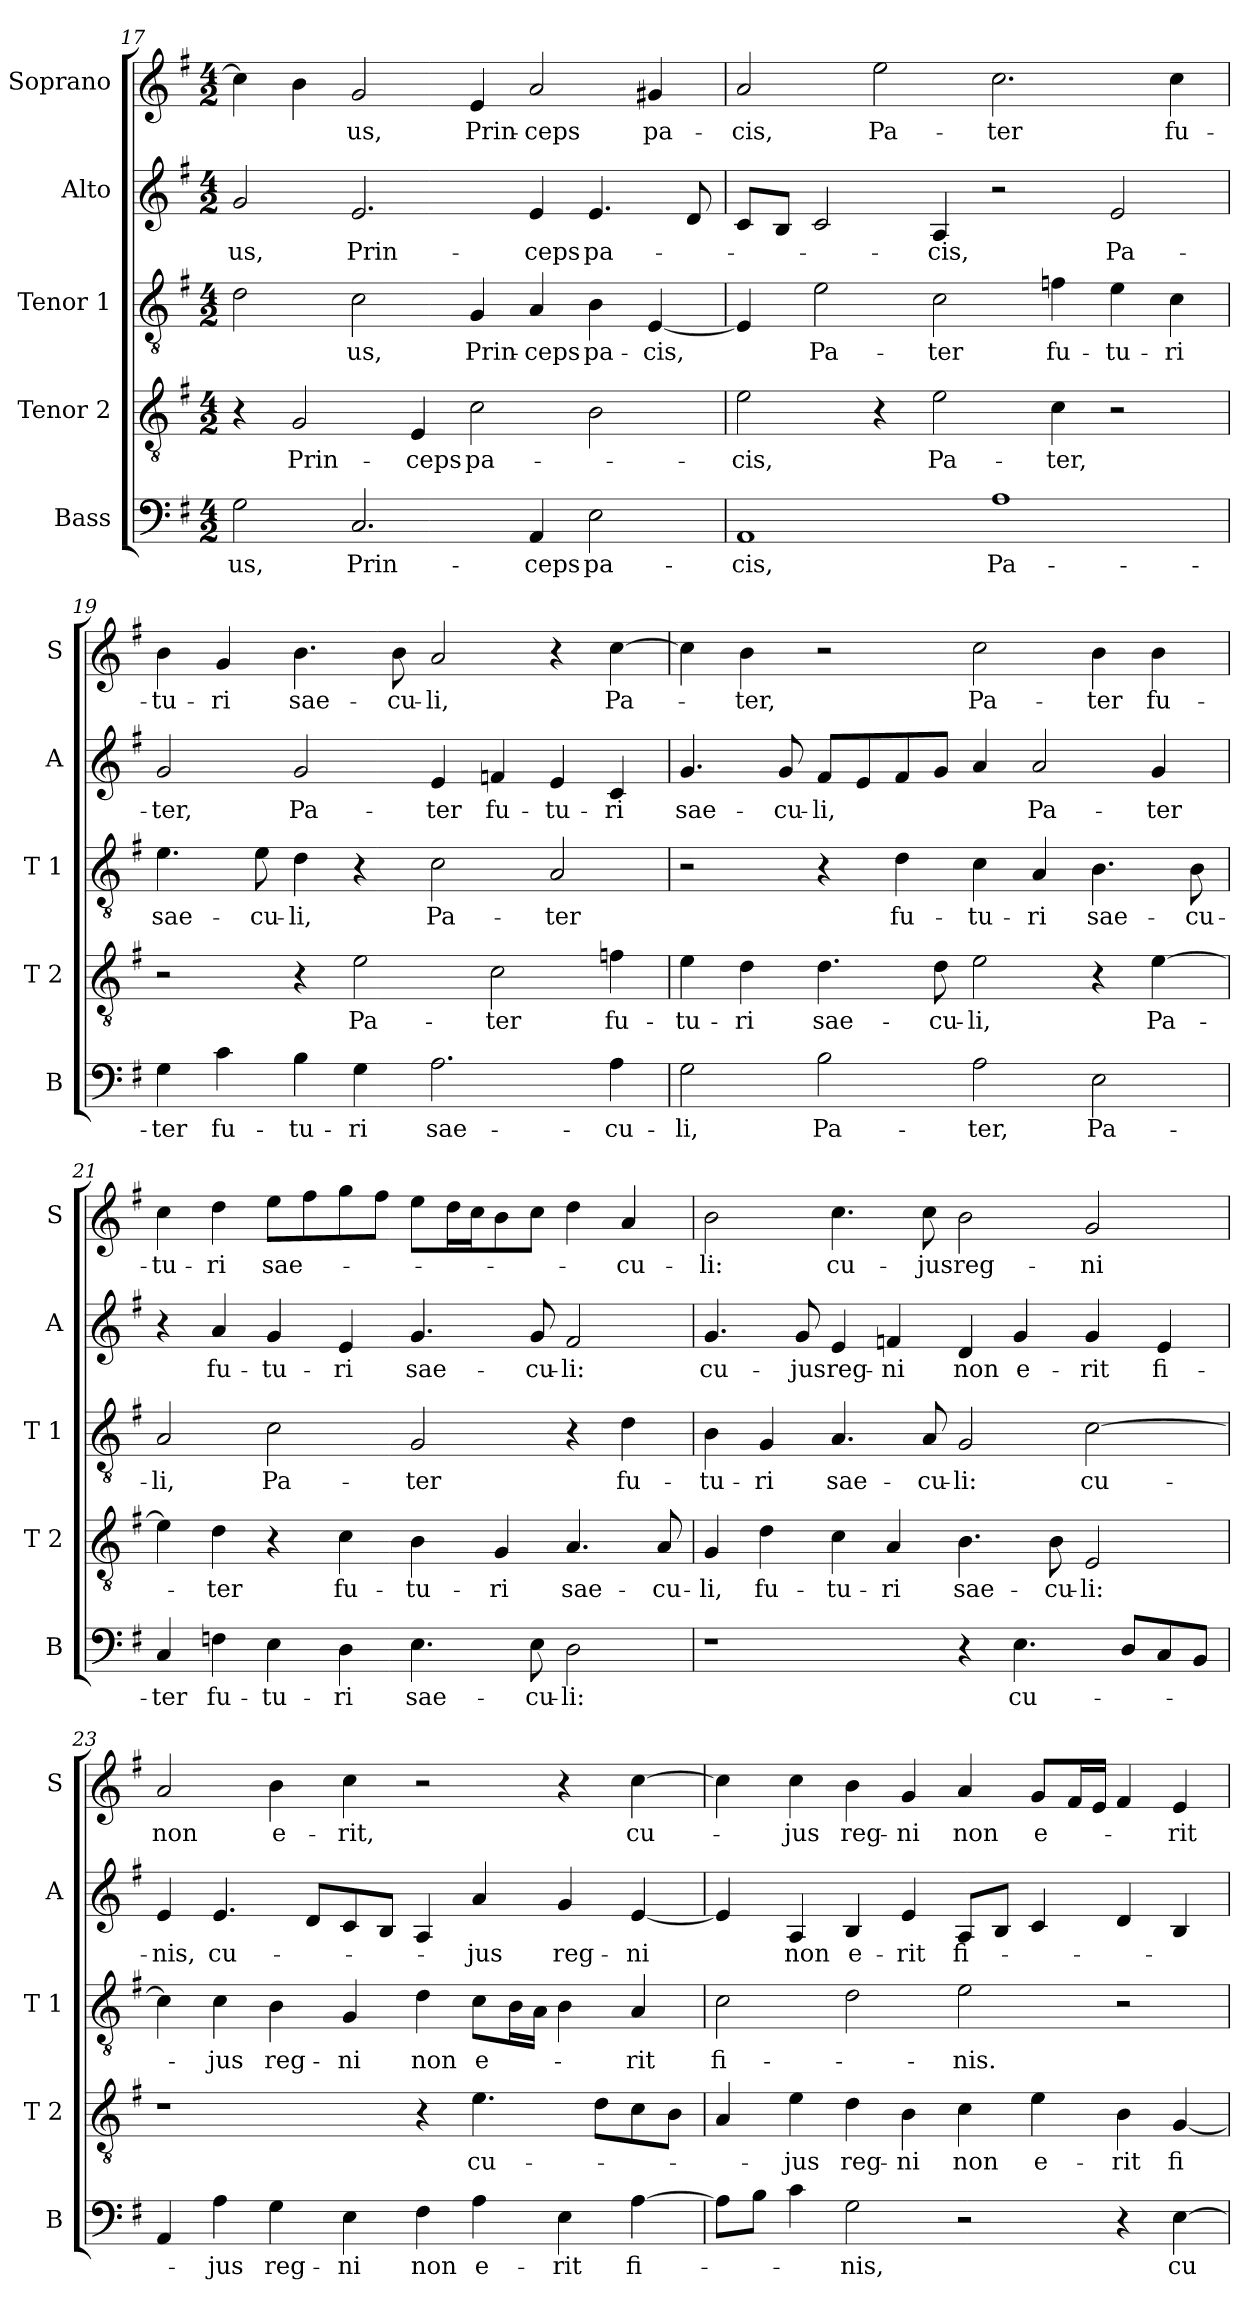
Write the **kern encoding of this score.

**kern	**text	**kern	**text	**kern	**text	**kern	**text	**kern	**text
*part5	*part5	*part4	*part4	*part3	*part3	*part2	*part2	*part1	*part1
*staff5	*staff5	*staff4	*staff4	*staff3	*staff3	*staff2	*staff2	*staff1	*staff1
*I"Bass	*	*I"Tenor 2	*	*I"Tenor 1	*	*I"Alto	*	*I"Soprano	*
*I'B	*	*I'T 2	*	*I'T 1	*	*I'A	*	*I'S	*
*clefF4	*	*clefGv2	*	*clefGv2	*	*clefG2	*	*clefG2	*
*k[f#]	*	*k[f#]	*	*k[f#]	*	*k[f#]	*	*k[f#]	*
*G:	*	*G:	*	*G:	*	*G:	*	*G:	*
*M4/2	*	*M4/2	*	*M4/2	*	*M4/2	*	*M4/2	*
=17	=17	=17	=17	=17	=17	=17	=17	=17	=17
!	!LO:LY:b	!	!	!	!	!	!LO:LY:b	!	!
2G\	-us,	4r	.	2d\	.	2g/	-us,	4cc\]	.
!	!	!	!LO:LY:b	!	!	!	!	!	!
.	.	2G/	Prin-	.	.	.	.	4b\	.
!	!LO:LY:b	!	!	!	!LO:LY:b	!	!LO:LY:b	!	!LO:LY:b
2.C/	Prin-	.	.	2c\	-us,	2.e/	Prin-	2g/	-us,
!	!	!	!LO:LY:b	!	!	!	!	!	!
.	.	4E/	-ceps	.	.	.	.	.	.
!	!	!	!LO:LY:b	!	!LO:LY:b	!	!	!	!LO:LY:b
.	.	2c\	pa-	4G/	Prin-	.	.	4e/	Prin-
!	!LO:LY:b	!	!	!	!LO:LY:b	!	!LO:LY:b	!	!LO:LY:b
4AA/	-ceps	.	.	4A/	-ceps	4e/	-ceps	2a/	-ceps
!	!LO:LY:b	!	!	!	!LO:LY:b	!	!LO:LY:b	!	!
2E\	pa-	2B\	.	4B\	pa-	4.e/	pa-	.	.
!	!	!	!	!	!LO:LY:b	!	!	!	!LO:LY:b
.	.	.	.	[4E/	-cis,	.	.	4g#X/	pa-
.	.	.	.	.	.	8d/	.	.	.
=18	=18	=18	=18	=18	=18	=18	=18	=18	=18
!	!LO:LY:b	!	!LO:LY:b	!	!	!	!	!	!LO:LY:b
1AA	-cis,	2e\	-cis,	4E/]	.	8c/L	.	2a/	-cis,
.	.	.	.	.	.	8B/J	.	.	.
!	!	!	!	!	!LO:LY:b	!	!	!	!
.	.	.	.	2e\	Pa-	2c/	.	.	.
!	!	!	!	!	!	!	!	!	!LO:LY:b
.	.	4r	.	.	.	.	.	2ee\	Pa-
!	!	!	!LO:LY:b	!	!LO:LY:b	!	!LO:LY:b	!	!
.	.	2e\	Pa-	2c\	-ter	4A/	-cis,	.	.
!	!LO:LY:b	!	!	!	!	!	!	!	!LO:LY:b
1A	Pa-	.	.	.	.	2r	.	2.cc\	-ter
!	!	!	!LO:LY:b	!	!LO:LY:b	!	!	!	!
.	.	4c\	-ter,	4fn\	fu-	.	.	.	.
!	!	!	!	!	!LO:LY:b	!	!LO:LY:b	!	!
.	.	2r	.	4e\	-tu-	2e/	Pa-	.	.
!	!	!	!	!	!LO:LY:b	!	!	!	!LO:LY:b
.	.	.	.	4c\	-ri	.	.	4cc\	fu-
!!LO:LB:g=z
=19	=19	=19	=19	=19	=19	=19	=19	=19	=19
!	!LO:LY:b	!	!	!	!LO:LY:b	!	!LO:LY:b	!	!LO:LY:b
4G\	-ter	2r	.	4.e\	sae-	2g/	-ter,	4b\	-tu-
!	!LO:LY:b	!	!	!	!	!	!	!	!LO:LY:b
4c\	fu-	.	.	.	.	.	.	4g/	-ri
!	!	!	!	!	!LO:LY:b	!	!	!	!
.	.	.	.	8e\	-cu-	.	.	.	.
!	!LO:LY:b	!	!	!	!LO:LY:b	!	!LO:LY:b	!	!LO:LY:b
4B\	-tu-	4r	.	4d\	-li,	2g/	Pa-	4.b\	sae-
!	!LO:LY:b	!	!LO:LY:b	!	!	!	!	!	!
4G\	-ri	2e\	Pa-	4r	.	.	.	.	.
!	!	!	!	!	!	!	!	!	!LO:LY:b
.	.	.	.	.	.	.	.	8b\	-cu-
!	!LO:LY:b	!	!	!	!LO:LY:b	!	!LO:LY:b	!	!LO:LY:b
2.A\	sae-	.	.	2c\	Pa-	4e/	-ter	2a/	-li,
!	!	!	!LO:LY:b	!	!	!	!LO:LY:b	!	!
.	.	2c\	-ter	.	.	4fn/	fu-	.	.
!	!	!	!	!	!LO:LY:b	!	!LO:LY:b	!	!
.	.	.	.	2A/	-ter	4e/	-tu-	4r	.
!	!LO:LY:b	!	!LO:LY:b	!	!	!	!LO:LY:b	!	!LO:LY:b
4A\	-cu-	4fn\	fu-	.	.	4c/	-ri	[4cc\	Pa-
=20	=20	=20	=20	=20	=20	=20	=20	=20	=20
!	!LO:LY:b	!	!LO:LY:b	!	!	!	!LO:LY:b	!	!
2G\	-li,	4e\	-tu-	2r	.	4.g/	sae-	4cc\]	.
!	!	!	!LO:LY:b	!	!	!	!	!	!LO:LY:b
.	.	4d\	-ri	.	.	.	.	4b\	-ter,
!	!	!	!	!	!	!	!LO:LY:b	!	!
.	.	.	.	.	.	8g/	-cu-	.	.
!	!LO:LY:b	!	!LO:LY:b	!	!	!	!LO:LY:b	!	!
2B\	Pa-	4.d\	sae-	4r	.	8f#/L	-li,	2r	.
.	.	.	.	.	.	8e/	.	.	.
!	!	!	!	!	!LO:LY:b	!	!	!	!
.	.	.	.	4d\	fu-	8f#/	.	.	.
!	!	!	!LO:LY:b	!	!	!	!	!	!
.	.	8d\	-cu-	.	.	8g/J	.	.	.
!	!LO:LY:b	!	!LO:LY:b	!	!LO:LY:b	!	!	!	!LO:LY:b
2A\	-ter,	2e\	-li,	4c\	-tu-	4a/	.	2cc\	Pa-
!	!	!	!	!	!LO:LY:b	!	!LO:LY:b	!	!
.	.	.	.	4A/	-ri	2a/	Pa-	.	.
!	!LO:LY:b	!	!	!	!LO:LY:b	!	!	!	!LO:LY:b
2E\	Pa-	4r	.	4.B\	sae-	.	.	4b\	-ter
!	!	!	!LO:LY:b	!	!	!	!LO:LY:b	!	!LO:LY:b
.	.	[4e\	Pa-	.	.	4g/	-ter	4b\	fu-
!	!	!	!	!	!LO:LY:b	!	!	!	!
.	.	.	.	8B\	-cu-	.	.	.	.
=21	=21	=21	=21	=21	=21	=21	=21	=21	=21
!	!LO:LY:b	!	!	!	!LO:LY:b	!	!	!	!LO:LY:b
4C/	-ter	4e\]	.	2A/	-li,	4r	.	4cc\	-tu-
!	!LO:LY:b	!	!LO:LY:b	!	!	!	!LO:LY:b	!	!LO:LY:b
4Fn\	fu-	4d\	-ter	.	.	4a/	fu-	4dd\	-ri
!	!LO:LY:b	!	!	!	!LO:LY:b	!	!LO:LY:b	!	!LO:LY:b
4E\	-tu-	4r	.	2c\	Pa-	4g/	-tu-	8ee\L	sae-
.	.	.	.	.	.	.	.	8ff#\	.
!	!LO:LY:b	!	!LO:LY:b	!	!	!	!LO:LY:b	!	!
4D\	-ri	4c\	fu-	.	.	4e/	-ri	8gg\	.
.	.	.	.	.	.	.	.	8ff#\J	.
!	!LO:LY:b	!	!LO:LY:b	!	!LO:LY:b	!	!LO:LY:b	!	!
4.E\	sae-	4B\	-tu-	2G/	-ter	4.g/	sae-	8ee\L	.
.	.	.	.	.	.	.	.	16dd\L	.
.	.	.	.	.	.	.	.	16cc\J	.
!	!	!	!LO:LY:b	!	!	!	!	!	!
.	.	4G/	-ri	.	.	.	.	8b\	.
!	!LO:LY:b	!	!	!	!	!	!LO:LY:b	!	!
8E\	-cu-	.	.	.	.	8g/	-cu-	8cc\J	.
!	!LO:LY:b	!	!LO:LY:b	!	!	!	!LO:LY:b	!	!
2D\	-li:	4.A/	sae-	4r	.	2f#/	-li:	4dd\	.
!	!	!	!	!	!LO:LY:b	!	!	!	!LO:LY:b
.	.	.	.	4d\	fu-	.	.	4a/	-cu-
!	!	!	!LO:LY:b	!	!	!	!	!	!
.	.	8A/	-cu-	.	.	.	.	.	.
!!LO:LB:g=z
=22	=22	=22	=22	=22	=22	=22	=22	=22	=22
!	!	!	!LO:LY:b	!	!LO:LY:b	!	!LO:LY:b	!	!LO:LY:b
1r	.	4G/	-li,	4B\	-tu-	4.g/	cu-	2b\	-li:
!	!	!	!LO:LY:b	!	!LO:LY:b	!	!	!	!
.	.	4d\	fu-	4G/	-ri	.	.	.	.
!	!	!	!	!	!	!	!LO:LY:b	!	!
.	.	.	.	.	.	8g/	-jus	.	.
!	!	!	!LO:LY:b	!	!LO:LY:b	!	!LO:LY:b	!	!LO:LY:b
.	.	4c\	-tu-	4.A/	sae-	4e/	reg-	4.cc\	cu-
!	!	!	!LO:LY:b	!	!	!	!LO:LY:b	!	!
.	.	4A/	-ri	.	.	4fn/	-ni	.	.
!	!	!	!	!	!LO:LY:b	!	!	!	!LO:LY:b
.	.	.	.	8A/	-cu-	.	.	8cc\	-jus
!	!	!	!LO:LY:b	!	!LO:LY:b	!	!LO:LY:b	!	!LO:LY:b
4r	.	4.B\	sae-	2G/	-li:	4d/	non	2b\	reg-
!	!LO:LY:b	!	!	!	!	!	!LO:LY:b	!	!
4.E\	cu-	.	.	.	.	4g/	e-	.	.
!	!	!	!LO:LY:b	!	!	!	!	!	!
.	.	8B\	-cu-	.	.	.	.	.	.
!	!	!	!LO:LY:b	!	!LO:LY:b	!	!LO:LY:b	!	!LO:LY:b
.	.	2E/	-li:	[2c\	cu-	4g/	-rit	2g/	-ni
8D/L	.	.	.	.	.	.	.	.	.
!	!	!	!	!	!	!	!LO:LY:b	!	!
8C/	.	.	.	.	.	4e/	fi-	.	.
8BB/J	.	.	.	.	.	.	.	.	.
=23	=23	=23	=23	=23	=23	=23	=23	=23	=23
!	!	!	!	!	!	!	!LO:LY:b	!	!LO:LY:b
4AA/	.	1r	.	4c\]	.	4e/	-nis,	2a/	non
!	!LO:LY:b	!	!	!	!LO:LY:b	!	!LO:LY:b	!	!
4A\	-jus	.	.	4c\	-jus	4.e/	cu-	.	.
!	!LO:LY:b	!	!	!	!LO:LY:b	!	!	!	!LO:LY:b
4G\	reg-	.	.	4B\	reg-	.	.	4b\	e-
.	.	.	.	.	.	8d/L	.	.	.
!	!LO:LY:b	!	!	!	!LO:LY:b	!	!	!	!LO:LY:b
4E\	-ni	.	.	4G/	-ni	8c/	.	4cc\	-rit,
.	.	.	.	.	.	8B/J	.	.	.
!	!LO:LY:b	!	!	!	!LO:LY:b	!	!	!	!
4F#\	non	4r	.	4d\	non	4A/	.	2r	.
!	!LO:LY:b	!	!LO:LY:b	!	!LO:LY:b	!	!LO:LY:b	!	!
4A\	e-	4.e\	cu-	8c\L	e-	4a/	-jus	.	.
.	.	.	.	16B\L	.	.	.	.	.
.	.	.	.	16A\JJ	.	.	.	.	.
!	!LO:LY:b	!	!	!	!	!	!LO:LY:b	!	!
4E\	-rit	.	.	4B\	.	4g/	reg-	4r	.
.	.	8d\L	.	.	.	.	.	.	.
!	!LO:LY:b	!	!	!	!LO:LY:b	!	!LO:LY:b	!	!LO:LY:b
[4A\	fi-	8c\	.	4A/	-rit	[4e/	-ni	[4cc\	cu-
.	.	8B\J	.	.	.	.	.	.	.
=24	=24	=24	=24	=24	=24	=24	=24	=24	=24
!	!	!	!	!	!LO:LY:b	!	!	!	!
8A\L]	.	4A/	.	2c\	fi-	4e/]	.	4cc\]	.
8B\J	.	.	.	.	.	.	.	.	.
!	!	!	!LO:LY:b	!	!	!	!LO:LY:b	!	!LO:LY:b
4c\	.	4e\	-jus	.	.	4A/	non	4cc\	-jus
!	!LO:LY:b	!	!LO:LY:b	!	!	!	!LO:LY:b	!	!LO:LY:b
2G\	-nis,	4d\	reg-	2d\	.	4B/	e-	4b\	reg-
!	!	!	!LO:LY:b	!	!	!	!LO:LY:b	!	!LO:LY:b
.	.	4B\	-ni	.	.	4e/	-rit	4g/	-ni
!	!	!	!LO:LY:b	!	!LO:LY:b	!	!LO:LY:b	!	!LO:LY:b
2r	.	4c\	non	2e\	-nis.	8A/L	fi-	4a/	non
.	.	.	.	.	.	8B/J	.	.	.
!	!	!	!LO:LY:b	!	!	!	!	!	!LO:LY:b
.	.	4e\	e-	.	.	4c/	.	8g/L	e-
.	.	.	.	.	.	.	.	16f#/L	.
.	.	.	.	.	.	.	.	16e/JJ	.
!	!	!	!LO:LY:b	!	!	!	!	!	!
4r	.	4B\	-rit	2r	.	4d/	.	4f#/	.
!	!LO:LY:b	!	!LO:LY:b	!	!	!	!	!	!LO:LY:b
[4E\	cu-	[4G/	fi-	.	.	4B/	.	4e/	-rit
=	=	=	=	=	=	=	=	=	=
*-	*-	*-	*-	*-	*-	*-	*-	*-	*-
